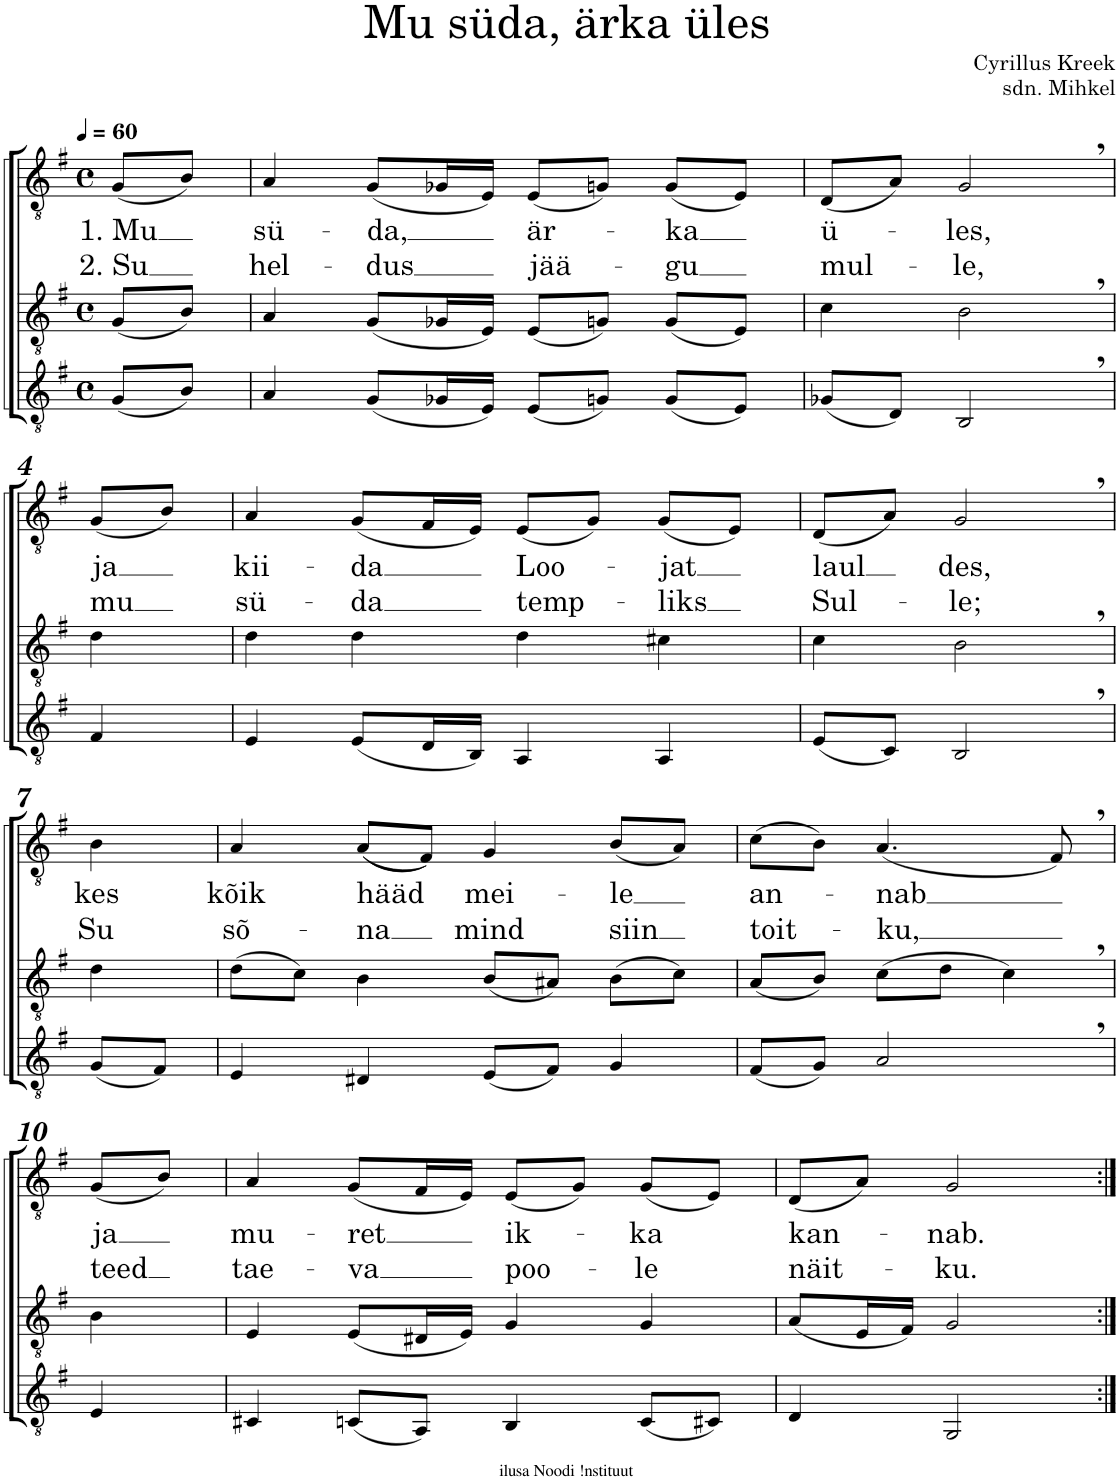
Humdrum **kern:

**kern	**text	**text	**kern	**text	**text	**kern	**text	**text	**kern	**kern	**text	**text	**dynam	**kern	**kern	**text	**text	**kern	**text	**text	**dynam
*part8	*part8	*part8	*part7	*part7	*part7	*part6	*part6	*part6	*part5	*part4	*part4	*part4	*part4	*part3	*part2	*part2	*part2	*part1	*part1	*part1	*part1
*staff8	*staff8	*staff8	*staff7	*staff7	*staff7	*staff6	*staff6	*staff6	*staff5	*staff4	*staff4	*staff4	*staff4	*staff3	*staff2	*staff2	*staff2	*staff1	*staff1	*staff1	*staff1
*I"Men 3	*	*	*I"Men 2	*	*	*I"Men 1	*	*	*I"B.	*I"B.	*	*	*	*I"Bar.	*I"T.	*	*	*I"T.	*	*	*
*	*	*	*	*	*	*	*	*	*I'B.	*I'B.	*	*	*	*I'Bar.	*I'T.	*	*	*I'T.	*	*	*
*	*	*	*	*	*	*	*	*	*stria5	*stria5	*	*	*	*stria5	*stria5	*	*	*stria5	*	*	*
*clefGv2	*	*	*clefGv2	*	*	*clefGv2	*	*	*clefF4	*clefF4	*	*	*	*clefGv2	*clefGv2	*	*	*clefGv2	*	*	*
*	*	*	*	*	*	*	*	*	*	*	*	*	*	*	*	*	*	*Trd1c2	*	*	*
*k[f#]	*	*	*k[f#]	*	*	*k[f#]	*	*	*k[f#]	*k[f#]	*	*	*	*k[f#]	*k[f#]	*	*	*k[f#]	*	*	*
*M4/4	*	*	*M4/4	*	*	*M4/4	*	*	*M4/4	*M4/4	*	*	*	*M4/4	*M4/4	*	*	*M4/4	*	*	*
*met(c)	*	*	*met(c)	*	*	*met(c)	*	*	*met(c)	*met(c)	*	*	*	*met(c)	*met(c)	*	*	*met(c)	*	*	*
*MM60	*	*	*MM60	*	*	*MM60	*	*	*MM60	*MM60	*	*	*	*MM60	*MM60	*	*	*MM60	*	*	*
=1	=1	=1	=1	=1	=1	=1	=1	=1	=1	=1	=1	=1	=1	=1	=1	=1	=1	=1	=1	=1	=1
!	!LO:LY:b	!LO:LY:b	!	!LO:LY:b	!LO:LY:b	!	!LO:LY:b	!LO:LY:b	!	!	!	!	!	!	!	!	!	!	!	!	!
(8G/L	1. Mu	2. Su	(8G/L	1. Mu	2. Su	(8G/L	1. Mu	2. Su	4r	4r	.	.	.	4r	4r	.	.	(8d-X\L	1. Mu	2. Su	.
8B/J)	.	.	8B/J)	.	.	8B/J)	.	.	.	.	.	.	.	.	.	.	.	8fn\J)	.	.	.
=2	=2	=2	=2	=2	=2	=2	=2	=2	=2	=2	=2	=2	=2	=2	=2	=2	=2	=2	=2	=2	=2
!	!LO:LY:b	!LO:LY:b	!	!LO:LY:b	!LO:LY:b	!	!LO:LY:b	!LO:LY:b	!	!	!	!	!	!	!	!	!	!	!	!	!
4A/	sü-	hel-	4A/	sü-	hel-	4A/	sü-	hel-	1r	1r	.	.	.	1r	1r	.	.	4e-X	sü-	hel-	.
!	!LO:LY:b	!LO:LY:b	!	!LO:LY:b	!LO:LY:b	!	!LO:LY:b	!LO:LY:b	!	!	!	!	!	!	!	!	!	!	!	!	!
(8G/L	-da,	-dus	(8G/L	-da,	-dus	(8G/L	-da,	-dus	.	.	.	.	.	.	.	.	.	(8d-X\L	-da,	-dus	.
16G-X/L	.	.	16G-X/L	.	.	16G-X/L	.	.	.	.	.	.	.	.	.	.	.	16c\L	.	.	.
16E/JJ)	.	.	16E/JJ)	.	.	16E/JJ)	.	.	.	.	.	.	.	.	.	.	.	16B-X\JJ)	.	.	.
!	!LO:LY:b	!LO:LY:b	!	!LO:LY:b	!LO:LY:b	!	!LO:LY:b	!LO:LY:b	!	!	!	!	!	!	!	!	!	!	!	!	!
(8E/L	är-	jää-	(8E/L	är-	jää-	(8E/L	är-	jää-	.	.	.	.	.	.	.	.	.	(8B-\L	är-	jää-	.
8Gn/J)	.	.	8Gn/J)	.	.	8Gn/J)	.	.	.	.	.	.	.	.	.	.	.	8d-\J)	.	.	.
!	!LO:LY:b	!LO:LY:b	!	!LO:LY:b	!LO:LY:b	!	!LO:LY:b	!LO:LY:b	!	!	!	!	!	!	!	!	!	!	!	!	!
(8G/L	-ka	-gu	(8G/L	-ka	-gu	(8G/L	-ka	-gu	.	.	.	.	.	.	.	.	.	(8d-\L	-ka	-gu	.
8E/J)	.	.	8E/J)	.	.	8E/J)	.	.	.	.	.	.	.	.	.	.	.	8B-\J)	.	.	.
=3	=3	=3	=3	=3	=3	=3	=3	=3	=3	=3	=3	=3	=3	=3	=3	=3	=3	=3	=3	=3	=3
!	!	!	!	!	!	!	!LO:LY:b	!LO:LY:b	!	!	!	!	!	!	!	!	!	!	!	!	!
(8G-X/L	.	.	4c\	.	.	(8D/L	ü-	mul-	(8C/L	(8E-X\L	1. ...ü-	2. ...mul-	.	4G-X	4A-X	1. ...ü-	2. ...mul-	(8A-X\L	ü-	mul-	.
8D/J)	.	.	.	.	.	8A/J)	.	.	8AA-X/J)	16BB-X\L	.	.	.	.	.	.	.	8e-X\J)	.	.	.
.	.	.	.	.	.	.	.	.	.	16C\JJ)	.	.	.	.	.	.	.	.	.	.	.
!	!	!	!	!	!	!	!LO:LY:b	!LO:LY:b	!	!	!	!	!	!	!	!	!	!	!	!	!
2BB,/	.	.	2B,\	.	.	2G,/	-les,	-le,	2DD-X, 2AA-,	2D-X,	-les,	-le,	.	2Fn,	2A-,	-les,	-le,	2d-X,	-les,	-le,	.
!!LO:LB:g=z
=4	=4	=4	=4	=4	=4	=4	=4	=4	=4	=4	=4	=4	=4	=4	=4	=4	=4	=4	=4	=4	=4
*k[f#]	*	*	*k[f#]	*	*	*k[f#]	*	*	*k[f#]	*k[f#]	*	*	*	*k[f#]	*k[f#]	*	*	*k[f#]	*	*	*
!	!	!	!	!LO:LY:b	!LO:LY:b	!	!LO:LY:b	!LO:LY:b	!	!	!	!	!	!	!	!	!	!	!	!	!
4F#/	.	.	4d\	ja	mu	(8G/L	ja	mu	4C	4C	ja	mu	.	4Fn	4A-X	ja	mu	(8d-X\L	ja	mu	.
.	.	.	.	.	.	8B/J)	.	.	.	.	.	.	.	.	.	.	.	8fn\J)	.	.	.
=5	=5	=5	=5	=5	=5	=5	=5	=5	=5	=5	=5	=5	=5	=5	=5	=5	=5	=5	=5	=5	=5
!	!	!	!	!LO:LY:b	!LO:LY:b	!	!LO:LY:b	!LO:LY:b	!	!	!	!	!LO:HP:b	!	!	!	!	!	!	!	!LO:HP:b
4E/	.	.	4d\	kii-	sü-	4A/	kii-	sü-	4BB-X	4BB-X	kii-	sü-	<	4Fn	4A-X	kii-	sü-	4e-X	kii-	sü-	<
!	!	!	!	!LO:LY:b	!LO:LY:b	!	!LO:LY:b	!LO:LY:b	!	!	!	!	!	!	!	!	!	!	!	!	!
(8E/L	.	.	4d\	-da	-da	(8G/L	-da	-da	(8BB-/L	(8BB-/L	-da	-da	.	4F	4A-	-da	-da	(8d-X\L	-da	-da	.
16D/L	.	.	.	.	.	16F#/L	.	.	16C/L	16C/L	.	.	.	.	.	.	.	16c\L	.	.	.
16BB/JJ)	.	.	.	.	.	16E/JJ)	.	.	16D-X/JJ)	16D-X/JJ)	.	.	.	.	.	.	.	16B-X\JJ)	.	.	.
!	!	!	!	!LO:LY:b	!LO:LY:b	!	!LO:LY:b	!LO:LY:b	!	!	!	!	!	!	!	!	!	!	!	!	!
4AA/	.	.	4d\	Loo-	temp-	(8E/L	Loo-	temp-	4D-	4D-	Loo-	temp-	[	4F	4A-	Loo-	temp-	(8B-\L	Loo-	temp-	.
.	.	.	.	.	.	8G/J)	.	.	.	.	.	.	.	.	.	.	.	8d-\J)	.	.	[
!	!	!	!	!LO:LY:b	!LO:LY:b	!	!LO:LY:b	!LO:LY:b	!	!	!	!	!	!	!	!	!	!	!	!	!
4AA/	.	.	4c#X\	-jat	-liks	(8G/L	-jat	-liks	4D-	4D-	-jat	-liks	.	4E-X	4G	-jat	-liks	(8d-\L	-jat	-liks	.
.	.	.	.	.	.	8E/J)	.	.	.	.	.	.	.	.	.	.	.	8B-\J)	.	.	.
=6	=6	=6	=6	=6	=6	=6	=6	=6	=6	=6	=6	=6	=6	=6	=6	=6	=6	=6	=6	=6	=6
!	!	!	!	!LO:LY:b	!LO:LY:b	!	!LO:LY:b	!LO:LY:b	!	!	!	!	!	!	!	!	!	!	!	!	!
(8E/L	.	.	4c\	laul-	Sul-	(8D/L	laul	Sul-	(8C/L	4C	laul-	Sul-	.	(8E-X/L	4A-X	laul-	Sul-	(8A-X\L	laul	Sul-	.
8C/J)	.	.	.	.	.	8A/J)	.	.	8AA-X/J)	.	.	.	.	16Fn/L	.	.	.	8e-X\J)	.	.	.
.	.	.	.	.	.	.	.	.	.	.	.	.	.	16G-X/JJ)	.	.	.	.	.	.	.
!	!	!	!	!LO:LY:b	!LO:LY:b	!	!LO:LY:b	!LO:LY:b	!	!	!	!	!	!	!	!	!	!	!	!	!
2BB,/	.	.	2B,\	-des,	-le;	2G,/	des,	-le;	2DD-X, 2AA-,	2D-X,	-des,	-le;	.	2F,	2A-,	-des,	-le;	2d-X,	des,	-le;	.
!!LO:LB:g=z
=7	=7	=7	=7	=7	=7	=7	=7	=7	=7	=7	=7	=7	=7	=7	=7	=7	=7	=7	=7	=7	=7
!	!LO:LY:b	!LO:LY:b	!	!LO:LY:b	!LO:LY:b	!	!LO:LY:b	!LO:LY:b	!	!	!	!	!	!	!	!	!	!	!	!	!
(8G/L	kes	Su	4d\	kes	Su	4B\	kes	Su	4D-X	4A-X	kes	Su	.	(8d-X\L	(8d-X\L	kes	Su	4fn	kes	Su	.
8F#/J)	.	.	.	.	.	.	.	.	.	.	.	.	.	8c\J)	8c\J)	.	.	.	.	.	.
=8	=8	=8	=8	=8	=8	=8	=8	=8	=8	=8	=8	=8	=8	=8	=8	=8	=8	=8	=8	=8	=8
!	!LO:LY:b	!LO:LY:b	!	!LO:LY:b	!LO:LY:b	!	!LO:LY:b	!LO:LY:b	!	!	!	!	!LO:HP:b	!	!	!	!	!	!	!	!LO:HP:b
4E/	kõik	sõ-	(8d\L	kõik	sõ-	4A/	kõik	sõ-	4E-X	(8A-X\L	kõik	sõ-	<	4B-X	4B-X	kõik	sõ-	4e-X	kõik	sõ-	<
.	.	.	8c\J)	.	.	.	.	.	.	8G-X\J)	.	.	.	.	.	.	.	.	.	.	.
!	!LO:LY:b	!LO:LY:b	!	!LO:LY:b	!LO:LY:b	!	!LO:LY:b	!LO:LY:b	!	!	!	!	!	!	!	!	!	!	!	!	!
4D#X/	hääd	-na	4B\	hääd	-na	((8A/L	hääd	-na	4Fn	4Fn	hääd	-na	.	4A	4A	hääd	-na	((8e-\L	hääd	-na	.
.	.	.	.	.	.	8F#/J))	.	.	.	.	.	.	.	.	.	.	.	8c\J))	.	.	.
!	!	!	!	!LO:LY:b	!LO:LY:b	!	!LO:LY:b	!LO:LY:b	!	!	!	!	!	!	!	!	!	!	!	!	!
(8E/L	.	.	(8B/L	mei-	mind	4G/	mei-	mind	(8BB-X/L	(8F\L	mei-	mind	.	4B-	4B-	mei-	mind	4d-X	mei-	mind	.
8F#/J)	.	.	8A#X/J)	.	.	.	.	.	8C/J)	8E\J)	.	.	.	.	.	.	.	.	.	.	.
!	!	!	!	!LO:LY:b	!LO:LY:b	!	!LO:LY:b	!LO:LY:b	!	!	!	!	!	!	!	!	!	!	!	!	!
4G/	.	.	(8B\L	-le	siin	(8B/L	-le	siin	4D-X	(8F\L	-le	siin	.	4B-	4B-	-le	siin	(8fn\L	-le	siin	.
.	.	.	8c\J)	.	.	8A/J)	.	.	.	8G-\J)	.	.	.	.	.	.	.	8e-\J)	.	.	.
.	.	.	.	.	.	.	.	.	.	.	.	.	[	.	.	.	.	.	.	.	[
=9	=9	=9	=9	=9	=9	=9	=9	=9	=9	=9	=9	=9	=9	=9	=9	=9	=9	=9	=9	=9	=9
!	!	!	!	!LO:LY:b	!LO:LY:b	!	!LO:LY:b	!LO:LY:b	!	!	!	!	!	!	!	!	!	!	!	!	!
(8F#/L	.	.	(8A/L	an-	toit-	(8c\L	an-	toit-	(8C/L	(8E-X\L	an-	toit-	.	4B-X	4B-X	an-	toit-	(8g-X\L	an-	toit-	.
8G/J)	.	.	8B/J)	.	.	8B\J)	.	.	8D-X/J)	8Fn\J)	.	.	.	.	.	.	.	8fn\J)	.	.	.
!	!	!	!	!LO:LY:b	!LO:LY:b	!	!LO:LY:b	!LO:LY:b	!	!	!	!	!	!	!	!	!	!	!	!	!
2A,/	.	.	(8c\L	-nab	-ku,	(4.A/	-nab	-ku,	2E-X,	(8G-X\L	-nab	-ku,	.	2B-,	2B-,	-nab	-ku,	(4.e-X	-nab	-ku,	.
.	.	.	8d\J	.	.	.	.	.	.	8A-X\J	.	.	.	.	.	.	.	.	.	.	.
.	.	.	4c,\)	.	.	.	.	.	.	4G-,)	.	.	.	.	.	.	.	.	.	.	.
.	.	.	.	.	.	8F#,/)	.	.	.	.	.	.	.	.	.	.	.	8c,)	.	.	.
!!LO:LB:g=z
=10	=10	=10	=10	=10	=10	=10	=10	=10	=10	=10	=10	=10	=10	=10	=10	=10	=10	=10	=10	=10	=10
!	!	!	!	!LO:LY:b	!LO:LY:b	!	!LO:LY:b	!LO:LY:b	!	!	!	!	!	!	!	!	!	!	!	!	!
4E/	.	.	4B\	ja	teed	(8G/L	ja	teed	4BB-X	(8Fn\L	ja	teed	.	4B-X	4B-X	ja	teed	(8d-X\L	ja	teed	.
.	.	.	.	.	.	8B/J)	.	.	.	8D-X\J)	.	.	.	.	.	.	.	8fn\J)	.	.	.
=11	=11	=11	=11	=11	=11	=11	=11	=11	=11	=11	=11	=11	=11	=11	=11	=11	=11	=11	=11	=11	=11
!	!	!	!	!LO:LY:b	!LO:LY:b	!	!LO:LY:b	!LO:LY:b	!	!	!	!	!LO:HP:b	!	!	!	!	!	!	!	!LO:HP:b
4C#X/	.	.	4E/	mu-	tae-	4A/	mu-	tae-	4EE-X 4BB-X	4G	mu-	tae-	<	4G	4B-X	mu-	tae-	4e-X	mu-	tae-	<
!	!	!	!	!LO:LY:b	!LO:LY:b	!	!LO:LY:b	!LO:LY:b	!	!	!	!	!	!	!	!	!	!	!	!	!
(8Cn/L	.	.	(8E/L	-ret	-va	(8G/L	-ret	-va	(8EE-/ 8BB-/L	(8G-X\L	-ret	-va	.	(8G-X/L	(8B-\L	-ret	-va	(8d-X\L	-ret	-va	.
8AA/J)	.	.	16D#X/L	.	.	16F#/L	.	.	8FFn/J)	8E-X\J)	.	.	.	8E-X/J)	16A\L	.	.	16c\L	.	.	.
.	.	.	16E/JJ)	.	.	16E/JJ)	.	.	.	.	.	.	.	.	16B-\JJ)	.	.	16B-X\JJ)	.	.	.
!	!	!	!	!LO:LY:b	!LO:LY:b	!	!LO:LY:b	!LO:LY:b	!	!	!	!	!	!	!	!	!	!	!	!	!
4BB/	.	.	4G/	ik-	poo-	(8E/L	-ik-	poo-	4GG-X	4D-X	ik-	poo-	.	4D-X	4B-	ik-	poo-	(8B-\L	-ik-	poo-	.
.	.	.	.	.	.	8G/J)	.	.	.	.	.	.	.	.	.	.	.	8d-\J)	.	.	.
!	!	!	!	!LO:LY:b	!LO:LY:b	!	!LO:LY:b	!LO:LY:b	!	!	!	!	!	!	!	!	!	!	!	!	!
(8C/L	.	.	4G/	-ka	-le	(8G/L	-ka	-le	(8GG-/L	4D-	-ka	-le	[	(8E-/L	4B-	-ka	-le	(8d-\L	-ka	-le	[
8C#X/J)	.	.	.	.	.	8E/J)	.	.	8GGn/J)	.	.	.	.	8En/J)	.	.	.	8B-\J)	.	.	.
=12	=12	=12	=12	=12	=12	=12	=12	=12	=12	=12	=12	=12	=12	=12	=12	=12	=12	=12	=12	=12	=12
!	!	!	!	!LO:LY:b	!LO:LY:b	!	!LO:LY:b	!LO:LY:b	!	!	!	!	!	!	!	!	!	!	!	!	!
4D/	.	.	(8A/L	kan-	näit-	(8D/L	kan-	näit-	4AA-X	(8D-X/L	kan-	näit-	.	(8Fn/L	4A-X	kan-	näit-	(8A-X\L	kan-	näit-	.
.	.	.	16E/L	.	.	8A/J)	.	.	.	16BB-X/L	.	.	.	8G-X/J)	.	.	.	8e-X\J)	.	.	.
.	.	.	16F#/JJ)	.	.	.	.	.	.	16C/JJ)	.	.	.	.	.	.	.	.	.	.	.
!	!	!	!	!LO:LY:b	!LO:LY:b	!	!LO:LY:b	!LO:LY:b	!	!	!	!	!	!	!	!	!	!	!	!	!
2GG/	.	.	2G/	-nab.	-ku.	2G/	-nab.	-ku.	4r	4r	.	.	.	4r	4r	.	.	4r	.	.	.
.	.	.	.	.	.	.	.	.	4r	4r	.	.	.	4r	4r	.	.	4r	.	.	.
=:|!	=:|!	=:|!	=:|!	=:|!	=:|!	=:|!	=:|!	=:|!	=:|!	=:|!	=:|!	=:|!	=:|!	=:|!	=:|!	=:|!	=:|!	=:|!	=:|!	=:|!	=:|!
*-	*-	*-	*-	*-	*-	*-	*-	*-	*-	*-	*-	*-	*-	*-	*-	*-	*-	*-	*-	*-	*-
